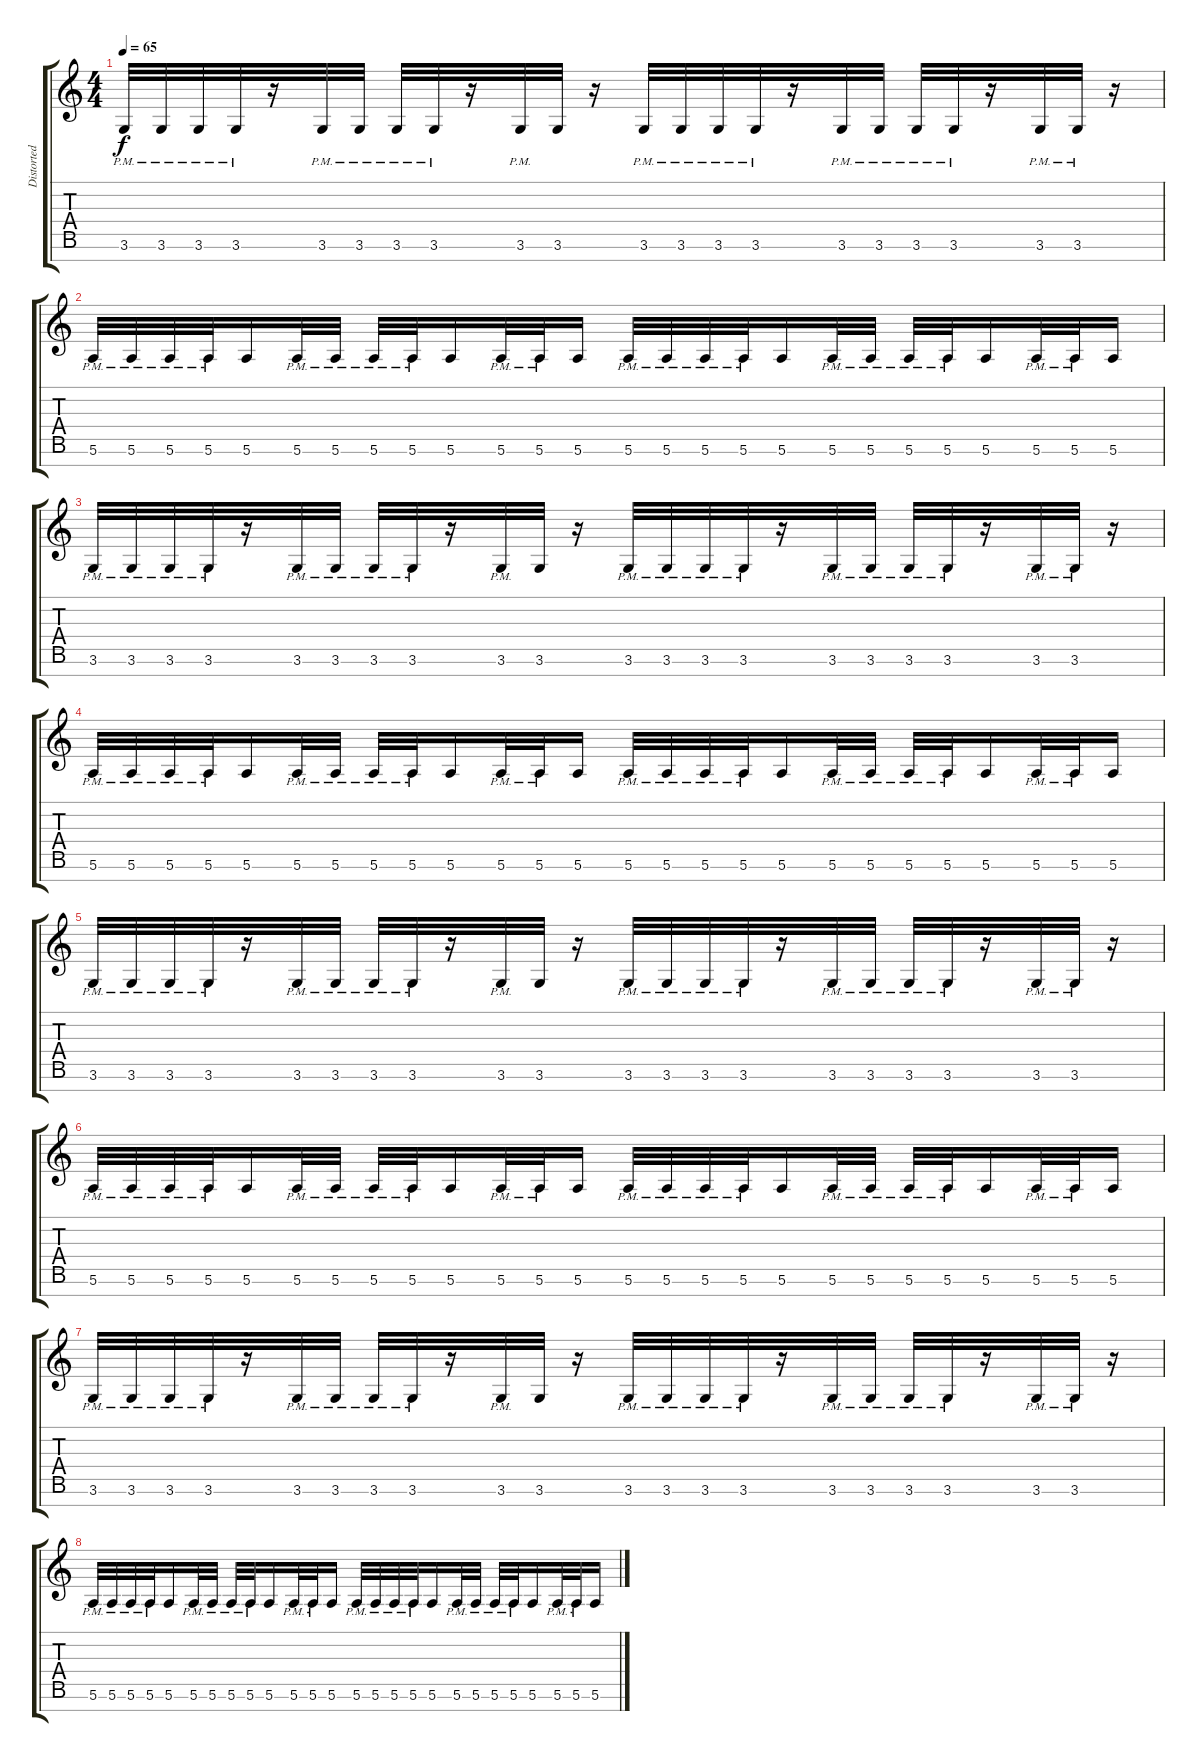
\track ("Distorted Guitar III" "Distorted ") {instrument distortionguitar}
\staff {score tabs}
\tuning (E4 B3 G3 D3 A2 E2 B1) {hide}
\ts (4 4)
\tempo 65
\clef g2
\ks c
3.6{pm}.32{dy f} 3.6{pm}.32 3.6{pm}.32 3.6{pm}.32 r.16 3.6{pm}.32 3.6{pm}.32 3.6{pm}.32 3.6{pm}.32 r.16 3.6{pm}.32 3.6.32 r.16 3.6{pm}.32 3.6{pm}.32 3.6{pm}.32 3.6{pm}.32 r.16 3.6{pm}.32 3.6{pm}.32 3.6{pm}.32 3.6{pm}.32 r.16 3.6{pm}.32 3.6{pm}.32 r.16 |
5.6{pm}.32 5.6{pm}.32 5.6{pm}.32 5.6{pm}.32 5.6.16 5.6{pm}.32 5.6{pm}.32 5.6{pm}.32 5.6{pm}.32 5.6.16 5.6{pm}.32 5.6{pm}.32 5.6.16 5.6{pm}.32 5.6{pm}.32 5.6{pm}.32 5.6{pm}.32 5.6.16 5.6{pm}.32 5.6{pm}.32 5.6{pm}.32 5.6{pm}.32 5.6.16 5.6{pm}.32 5.6{pm}.32 5.6.16 |
3.6{pm}.32 3.6{pm}.32 3.6{pm}.32 3.6{pm}.32 r.16 3.6{pm}.32 3.6{pm}.32 3.6{pm}.32 3.6{pm}.32 r.16 3.6{pm}.32 3.6.32 r.16 3.6{pm}.32 3.6{pm}.32 3.6{pm}.32 3.6{pm}.32 r.16 3.6{pm}.32 3.6{pm}.32 3.6{pm}.32 3.6{pm}.32 r.16 3.6{pm}.32 3.6{pm}.32 r.16 |
5.6{pm}.32 5.6{pm}.32 5.6{pm}.32 5.6{pm}.32 5.6.16 5.6{pm}.32 5.6{pm}.32 5.6{pm}.32 5.6{pm}.32 5.6.16 5.6{pm}.32 5.6{pm}.32 5.6.16 5.6{pm}.32 5.6{pm}.32 5.6{pm}.32 5.6{pm}.32 5.6.16 5.6{pm}.32 5.6{pm}.32 5.6{pm}.32 5.6{pm}.32 5.6.16 5.6{pm}.32 5.6{pm}.32 5.6.16 |
3.6{pm}.32 3.6{pm}.32 3.6{pm}.32 3.6{pm}.32 r.16 3.6{pm}.32 3.6{pm}.32 3.6{pm}.32 3.6{pm}.32 r.16 3.6{pm}.32 3.6.32 r.16 3.6{pm}.32 3.6{pm}.32 3.6{pm}.32 3.6{pm}.32 r.16 3.6{pm}.32 3.6{pm}.32 3.6{pm}.32 3.6{pm}.32 r.16 3.6{pm}.32 3.6{pm}.32 r.16 |
5.6{pm}.32 5.6{pm}.32 5.6{pm}.32 5.6{pm}.32 5.6.16 5.6{pm}.32 5.6{pm}.32 5.6{pm}.32 5.6{pm}.32 5.6.16 5.6{pm}.32 5.6{pm}.32 5.6.16 5.6{pm}.32 5.6{pm}.32 5.6{pm}.32 5.6{pm}.32 5.6.16 5.6{pm}.32 5.6{pm}.32 5.6{pm}.32 5.6{pm}.32 5.6.16 5.6{pm}.32 5.6{pm}.32 5.6.16 |
3.6{pm}.32 3.6{pm}.32 3.6{pm}.32 3.6{pm}.32 r.16 3.6{pm}.32 3.6{pm}.32 3.6{pm}.32 3.6{pm}.32 r.16 3.6{pm}.32 3.6.32 r.16 3.6{pm}.32 3.6{pm}.32 3.6{pm}.32 3.6{pm}.32 r.16 3.6{pm}.32 3.6{pm}.32 3.6{pm}.32 3.6{pm}.32 r.16 3.6{pm}.32 3.6{pm}.32 r.16 |
5.6{pm}.32 5.6{pm}.32 5.6{pm}.32 5.6{pm}.32 5.6.16 5.6{pm}.32 5.6{pm}.32 5.6{pm}.32 5.6{pm}.32 5.6.16 5.6{pm}.32 5.6{pm}.32 5.6.16 5.6{pm}.32 5.6{pm}.32 5.6{pm}.32 5.6{pm}.32 5.6.16 5.6{pm}.32 5.6{pm}.32 5.6{pm}.32 5.6{pm}.32 5.6.16 5.6{pm}.32 5.6{pm}.32 5.6.16
